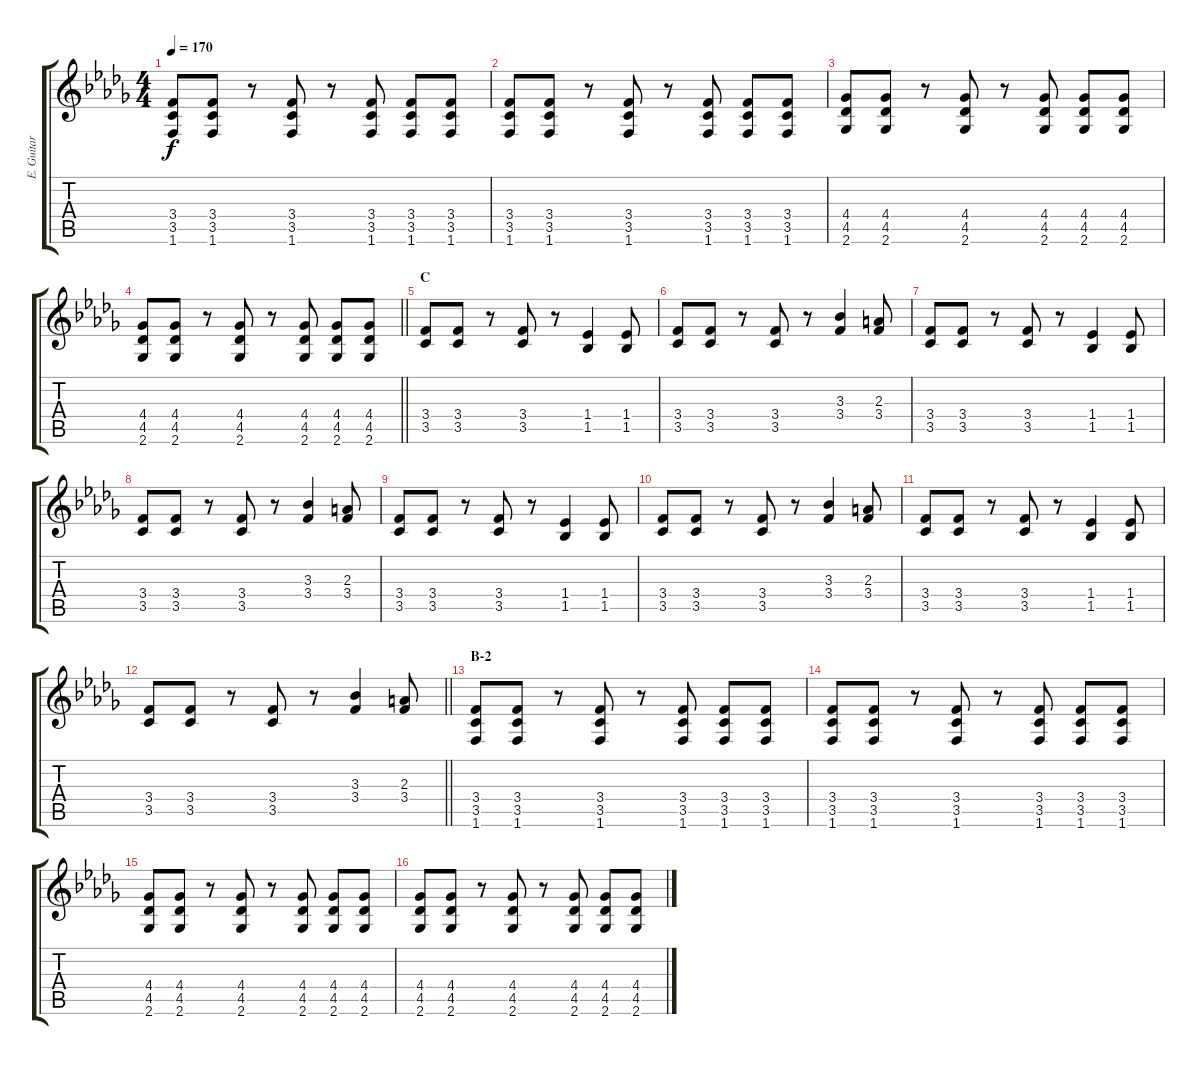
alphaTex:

\track ("E. Guitar I" "E. Guitar ") {instrument overdrivenguitar}
\staff {score tabs}
\tuning (E4 B3 G3 D3 A2 E2) {hide}
\ts (4 4)
\tempo 170
\clef g2
\ks db
(3.4 3.5 1.6).8{dy f} (3.4 3.5 1.6).8 r.8 (3.4 3.5 1.6).8 r.8 (3.4 3.5 1.6).8 (3.4 3.5 1.6).8 (3.4 3.5 1.6).8 |
(3.4 3.5 1.6).8 (3.4 3.5 1.6).8 r.8 (3.4 3.5 1.6).8 r.8 (3.4 3.5 1.6).8 (3.4 3.5 1.6).8 (3.4 3.5 1.6).8 |
(4.4 4.5 2.6).8 (4.4 4.5 2.6).8 r.8 (4.4 4.5 2.6).8 r.8 (4.4 4.5 2.6).8 (4.4 4.5 2.6).8 (4.4 4.5 2.6).8 |
\barLineRight lightlight
(4.4 4.5 2.6).8 (4.4 4.5 2.6).8 r.8 (4.4 4.5 2.6).8 r.8 (4.4 4.5 2.6).8 (4.4 4.5 2.6).8 (4.4 4.5 2.6).8 |
\section ("" "C")
(3.4 3.5).8 (3.4 3.5).8 r.8 (3.4 3.5).8 r.8 (1.4 1.5).4 (1.4 1.5).8 |
(3.4 3.5).8 (3.4 3.5).8 r.8 (3.4 3.5).8 r.8 (3.3 3.4).4 (2.3 3.4).8 |
(3.4 3.5).8 (3.4 3.5).8 r.8 (3.4 3.5).8 r.8 (1.4 1.5).4 (1.4 1.5).8 |
(3.4 3.5).8 (3.4 3.5).8 r.8 (3.4 3.5).8 r.8 (3.3 3.4).4 (2.3 3.4).8 |
(3.4 3.5).8 (3.4 3.5).8 r.8 (3.4 3.5).8 r.8 (1.4 1.5).4 (1.4 1.5).8 |
(3.4 3.5).8 (3.4 3.5).8 r.8 (3.4 3.5).8 r.8 (3.3 3.4).4 (2.3 3.4).8 |
(3.4 3.5).8 (3.4 3.5).8 r.8 (3.4 3.5).8 r.8 (1.4 1.5).4 (1.4 1.5).8 |
\barLineRight lightlight
(3.4 3.5).8 (3.4 3.5).8 r.8 (3.4 3.5).8 r.8 (3.3 3.4).4 (2.3 3.4).8 |
\section ("" "B-2")
(3.4 3.5 1.6).8 (3.4 3.5 1.6).8 r.8 (3.4 3.5 1.6).8 r.8 (3.4 3.5 1.6).8 (3.4 3.5 1.6).8 (3.4 3.5 1.6).8 |
(3.4 3.5 1.6).8 (3.4 3.5 1.6).8 r.8 (3.4 3.5 1.6).8 r.8 (3.4 3.5 1.6).8 (3.4 3.5 1.6).8 (3.4 3.5 1.6).8 |
(4.4 4.5 2.6).8 (4.4 4.5 2.6).8 r.8 (4.4 4.5 2.6).8 r.8 (4.4 4.5 2.6).8 (4.4 4.5 2.6).8 (4.4 4.5 2.6).8 |
(4.4 4.5 2.6).8 (4.4 4.5 2.6).8 r.8 (4.4 4.5 2.6).8 r.8 (4.4 4.5 2.6).8 (4.4 4.5 2.6).8 (4.4 4.5 2.6).8
